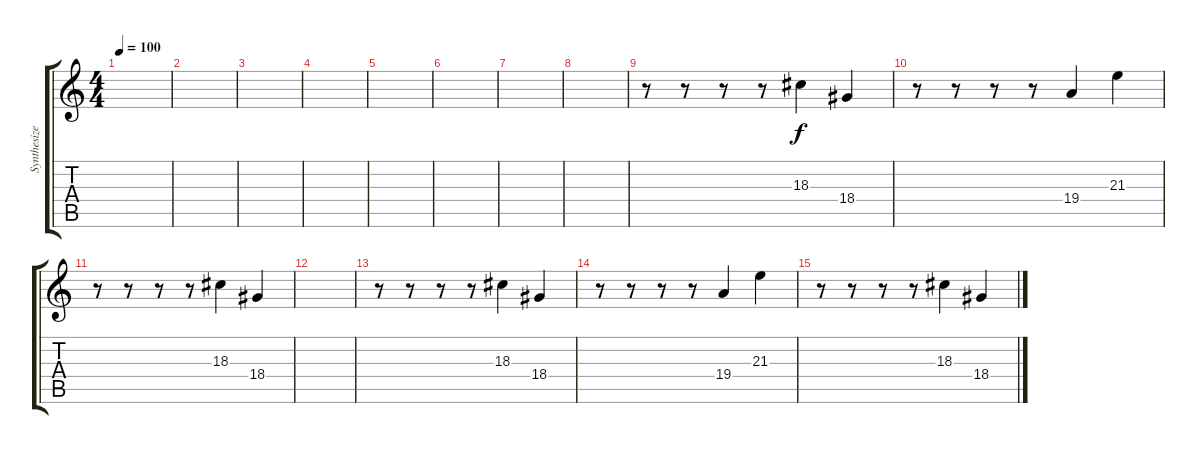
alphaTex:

\track ("Synthesizer" "Synthesize") {instrument churchorgan}
\staff {score tabs}
\tuning (E4 B3 G3 D3 A2 E2) {hide}
\ts (4 4)
\tempo 100
\clef g2
\ks c
|
|
|
|
|
|
|
|
r.8 r.8 r.8 r.8 18.3.4 18.4.4 |
r.8 r.8 r.8 r.8 19.4.4 21.3.4 |
r.8 r.8 r.8 r.8 18.3.4 18.4.4 |
|
r.8 r.8 r.8 r.8 18.3.4 18.4.4 |
r.8 r.8 r.8 r.8 19.4.4 21.3.4 |
r.8 r.8 r.8 r.8 18.3.4 18.4.4
